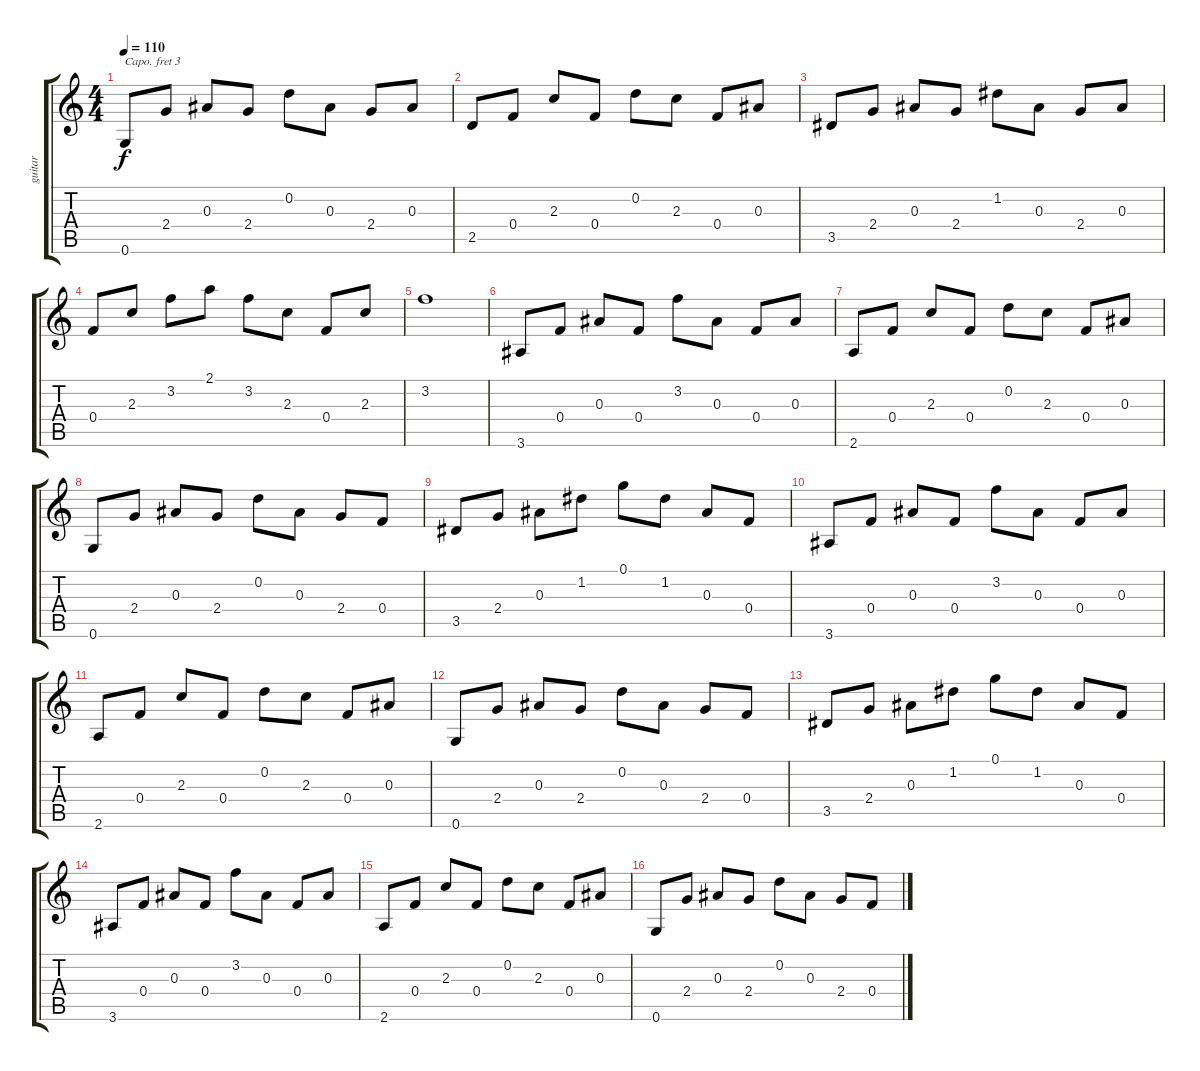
\track ("guitar" "guitar") {instrument acousticguitarsteel}
\staff {score tabs}
\capo 3
\tuning (E4 B3 G3 D3 A2 E2) {hide}
\ts (4 4)
\tempo 110
\clef g2
\ks c
0.6.8{dy f} 2.4.8 0.3.8 2.4.8 0.2.8 0.3.8 2.4.8 0.3.8 |
2.5.8 0.4.8 2.3.8 0.4.8 0.2.8 2.3.8 0.4.8 0.3.8 |
3.5.8 2.4.8 0.3.8 2.4.8 1.2.8 0.3.8 2.4.8 0.3.8 |
0.4.8 2.3.8 3.2.8 2.1.8 3.2.8 2.3.8 0.4.8 2.3.8 |
3.2.1 |
3.6.8 0.4.8 0.3.8 0.4.8 3.2.8 0.3.8 0.4.8 0.3.8 |
2.6.8 0.4.8 2.3.8 0.4.8 0.2.8 2.3.8 0.4.8 0.3.8 |
0.6.8 2.4.8 0.3.8 2.4.8 0.2.8 0.3.8 2.4.8 0.4.8 |
3.5.8 2.4.8 0.3.8 1.2.8 0.1.8 1.2.8 0.3.8 0.4.8 |
3.6.8 0.4.8 0.3.8 0.4.8 3.2.8 0.3.8 0.4.8 0.3.8 |
2.6.8 0.4.8 2.3.8 0.4.8 0.2.8 2.3.8 0.4.8 0.3.8 |
0.6.8 2.4.8 0.3.8 2.4.8 0.2.8 0.3.8 2.4.8 0.4.8 |
3.5.8 2.4.8 0.3.8 1.2.8 0.1.8 1.2.8 0.3.8 0.4.8 |
3.6.8 0.4.8 0.3.8 0.4.8 3.2.8 0.3.8 0.4.8 0.3.8 |
2.6.8 0.4.8 2.3.8 0.4.8 0.2.8 2.3.8 0.4.8 0.3.8 |
0.6.8 2.4.8 0.3.8 2.4.8 0.2.8 0.3.8 2.4.8 0.4.8
